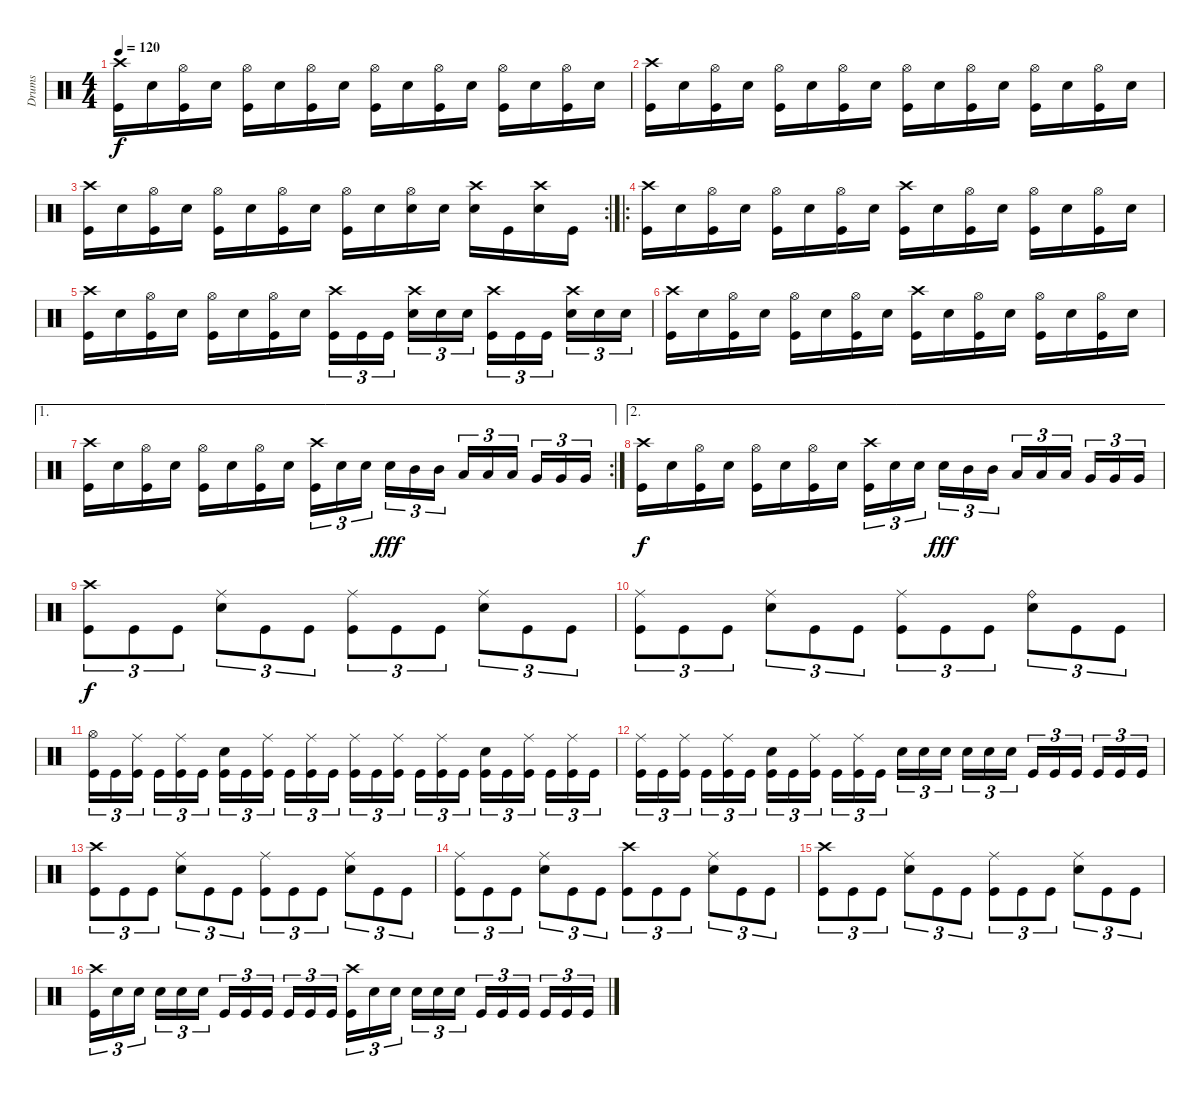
\track ("Drums" "Drums") {instrument percussion}
\staff {score}
\articulation defaults
\ts (4 4)
\tempo 120
\clef neutral
\ks c
("Crash high (hit)" "Kick (hit)").16{dy f} "Electric Snare (hit)".16 ("Hi-Hat (open)" "Kick (hit)").16 "Electric Snare (hit)".16 ("Hi-Hat (open)" "Kick (hit)").16 "Electric Snare (hit)".16 ("Hi-Hat (open)" "Kick (hit)").16 "Electric Snare (hit)".16 ("Hi-Hat (open)" "Kick (hit)").16 "Electric Snare (hit)".16 ("Hi-Hat (open)" "Kick (hit)").16 "Electric Snare (hit)".16 ("Hi-Hat (open)" "Kick (hit)").16 "Electric Snare (hit)".16 ("Hi-Hat (open)" "Kick (hit)").16 "Electric Snare (hit)".16 |
("Crash high (hit)" "Kick (hit)").16 "Electric Snare (hit)".16 ("Hi-Hat (open)" "Kick (hit)").16 "Electric Snare (hit)".16 ("Hi-Hat (open)" "Kick (hit)").16 "Electric Snare (hit)".16 ("Hi-Hat (open)" "Kick (hit)").16 "Electric Snare (hit)".16 ("Hi-Hat (open)" "Kick (hit)").16 "Electric Snare (hit)".16 ("Hi-Hat (open)" "Kick (hit)").16 "Electric Snare (hit)".16 ("Hi-Hat (open)" "Kick (hit)").16 "Electric Snare (hit)".16 ("Hi-Hat (open)" "Kick (hit)").16 "Electric Snare (hit)".16 |
\rc 2
("Crash high (hit)" "Kick (hit)").16 "Electric Snare (hit)".16 ("Hi-Hat (open)" "Kick (hit)").16 "Electric Snare (hit)".16 ("Hi-Hat (open)" "Kick (hit)").16 "Electric Snare (hit)".16 ("Hi-Hat (open)" "Kick (hit)").16 "Electric Snare (hit)".16 ("Hi-Hat (open)" "Kick (hit)").16 "Electric Snare (hit)".16 ("Hi-Hat (open)" "Electric Snare (hit)").16 "Electric Snare (hit)".16 ("Crash high (hit)" "Electric Snare (hit)").16 "Kick (hit)".16 ("Crash high (hit)" "Electric Snare (hit)").16 "Kick (hit)".16 |
\ro
("Crash high (hit)" "Kick (hit)").16 "Electric Snare (hit)".16 ("Hi-Hat (open)" "Kick (hit)").16 "Electric Snare (hit)".16 ("Hi-Hat (open)" "Kick (hit)").16 "Electric Snare (hit)".16 ("Hi-Hat (open)" "Kick (hit)").16 "Electric Snare (hit)".16 ("Crash high (hit)" "Kick (hit)").16 "Electric Snare (hit)".16 ("Hi-Hat (open)" "Kick (hit)").16 "Electric Snare (hit)".16 ("Hi-Hat (open)" "Kick (hit)").16 "Electric Snare (hit)".16 ("Hi-Hat (open)" "Kick (hit)").16 "Electric Snare (hit)".16 |
("Crash high (hit)" "Kick (hit)").16 "Electric Snare (hit)".16 ("Hi-Hat (open)" "Kick (hit)").16 "Electric Snare (hit)".16 ("Hi-Hat (open)" "Kick (hit)").16 "Electric Snare (hit)".16 ("Hi-Hat (open)" "Kick (hit)").16 "Electric Snare (hit)".16 ("Crash high (hit)" "Kick (hit)").16{tu (3 2)} "Kick (hit)".16{tu (3 2)} "Kick (hit)".16{tu (3 2)} ("Crash high (hit)" "Electric Snare (hit)").16{tu (3 2)} "Electric Snare (hit)".16{tu (3 2)} "Electric Snare (hit)".16{tu (3 2)} ("Crash high (hit)" "Kick (hit)").16{tu (3 2)} "Kick (hit)".16{tu (3 2)} "Kick (hit)".16{tu (3 2)} ("Crash high (hit)" "Electric Snare (hit)").16{tu (3 2)} "Electric Snare (hit)".16{tu (3 2)} "Electric Snare (hit)".16{tu (3 2)} |
("Crash high (hit)" "Kick (hit)").16 "Electric Snare (hit)".16 ("Hi-Hat (open)" "Kick (hit)").16 "Electric Snare (hit)".16 ("Hi-Hat (open)" "Kick (hit)").16 "Electric Snare (hit)".16 ("Hi-Hat (open)" "Kick (hit)").16 "Electric Snare (hit)".16 ("Crash high (hit)" "Kick (hit)").16 "Electric Snare (hit)".16 ("Hi-Hat (open)" "Kick (hit)").16 "Electric Snare (hit)".16 ("Hi-Hat (open)" "Kick (hit)").16 "Electric Snare (hit)".16 ("Hi-Hat (open)" "Kick (hit)").16 "Electric Snare (hit)".16 |
\ae 1
\rc 2
("Crash high (hit)" "Kick (hit)").16 "Electric Snare (hit)".16 ("Hi-Hat (open)" "Kick (hit)").16 "Electric Snare (hit)".16 ("Hi-Hat (open)" "Kick (hit)").16 "Electric Snare (hit)".16 ("Hi-Hat (open)" "Kick (hit)").16 "Electric Snare (hit)".16 ("Crash high (hit)" "Kick (hit)").16{tu (3 2)} "Electric Snare (hit)".16{tu (3 2)} "Electric Snare (hit)".16{tu (3 2)} "Electric Snare (hit)".16{tu (3 2) dy fff} "Mid Tom (hit)".16{tu (3 2)} "Mid Tom (hit)".16{tu (3 2)} "Low Tom (hit)".16{tu (3 2)} "Low Tom (hit)".16{tu (3 2)} "Low Tom (hit)".16{tu (3 2)} "Very Low Tom (hit)".16{tu (3 2)} "Very Low Tom (hit)".16{tu (3 2)} "Very Low Tom (hit)".16{tu (3 2)} |
\ae 2
("Crash high (hit)" "Kick (hit)").16{dy f} "Electric Snare (hit)".16 ("Hi-Hat (open)" "Kick (hit)").16 "Electric Snare (hit)".16 ("Hi-Hat (open)" "Kick (hit)").16 "Electric Snare (hit)".16 ("Hi-Hat (open)" "Kick (hit)").16 "Electric Snare (hit)".16 ("Crash high (hit)" "Kick (hit)").16{tu (3 2)} "Electric Snare (hit)".16{tu (3 2)} "Electric Snare (hit)".16{tu (3 2)} "Electric Snare (hit)".16{tu (3 2) dy fff} "Mid Tom (hit)".16{tu (3 2)} "Mid Tom (hit)".16{tu (3 2)} "Low Tom (hit)".16{tu (3 2)} "Low Tom (hit)".16{tu (3 2)} "Low Tom (hit)".16{tu (3 2)} "Very Low Tom (hit)".16{tu (3 2)} "Very Low Tom (hit)".16{tu (3 2)} "Very Low Tom (hit)".16{tu (3 2)} |
("Crash high (hit)" "Kick (hit)").8{tu (3 2) dy f} "Kick (hit)".8{tu (3 2)} "Kick (hit)".8{tu (3 2)} ("Ride (middle)" "Electric Snare (hit)").8{tu (3 2)} "Kick (hit)".8{tu (3 2)} "Kick (hit)".8{tu (3 2)} ("Ride (middle)" "Kick (hit)").8{tu (3 2)} "Kick (hit)".8{tu (3 2)} "Kick (hit)".8{tu (3 2)} ("Ride (middle)" "Electric Snare (hit)").8{tu (3 2)} "Kick (hit)".8{tu (3 2)} "Kick (hit)".8{tu (3 2)} |
("Ride (middle)" "Kick (hit)").8{tu (3 2)} "Kick (hit)".8{tu (3 2)} "Kick (hit)".8{tu (3 2)} ("Ride (middle)" "Electric Snare (hit)").8{tu (3 2)} "Kick (hit)".8{tu (3 2)} "Kick (hit)".8{tu (3 2)} ("Ride (middle)" "Kick (hit)").8{tu (3 2)} "Kick (hit)".8{tu (3 2)} "Kick (hit)".8{tu (3 2)} ("Ride (bell)" "Electric Snare (hit)").8{tu (3 2)} "Kick (hit)".8{tu (3 2)} "Kick (hit)".8{tu (3 2)} |
("Hi-Hat (open)" "Kick (hit)").16{tu (3 2)} "Kick (hit)".16{tu (3 2)} ("Ride (middle)" "Kick (hit)").16{tu (3 2)} "Kick (hit)".16{tu (3 2)} ("Ride (middle)" "Kick (hit)").16{tu (3 2)} "Kick (hit)".16{tu (3 2)} ("Electric Snare (hit)" "Kick (hit)").16{tu (3 2)} "Kick (hit)".16{tu (3 2)} ("Ride (middle)" "Kick (hit)").16{tu (3 2)} "Kick (hit)".16{tu (3 2)} ("Ride (middle)" "Kick (hit)").16{tu (3 2)} "Kick (hit)".16{tu (3 2)} ("Ride (middle)" "Kick (hit)").16{tu (3 2)} "Kick (hit)".16{tu (3 2)} ("Ride (middle)" "Kick (hit)").16{tu (3 2)} "Kick (hit)".16{tu (3 2)} ("Ride (middle)" "Kick (hit)").16{tu (3 2)} "Kick (hit)".16{tu (3 2)} ("Electric Snare (hit)" "Kick (hit)").16{tu (3 2)} "Kick (hit)".16{tu (3 2)} ("Ride (middle)" "Kick (hit)").16{tu (3 2)} "Kick (hit)".16{tu (3 2)} ("Ride (middle)" "Kick (hit)").16{tu (3 2)} "Kick (hit)".16{tu (3 2)} |
("Ride (middle)" "Kick (hit)").16{tu (3 2)} "Kick (hit)".16{tu (3 2)} ("Ride (middle)" "Kick (hit)").16{tu (3 2)} "Kick (hit)".16{tu (3 2)} ("Ride (middle)" "Kick (hit)").16{tu (3 2)} "Kick (hit)".16{tu (3 2)} ("Electric Snare (hit)" "Kick (hit)").16{tu (3 2)} "Kick (hit)".16{tu (3 2)} ("Ride (middle)" "Kick (hit)").16{tu (3 2)} "Kick (hit)".16{tu (3 2)} ("Ride (middle)" "Kick (hit)").16{tu (3 2)} "Kick (hit)".16{tu (3 2)} "Electric Snare (hit)".16{tu (3 2)} "Electric Snare (hit)".16{tu (3 2)} "Electric Snare (hit)".16{tu (3 2)} "Electric Snare (hit)".16{tu (3 2)} "Electric Snare (hit)".16{tu (3 2)} "Electric Snare (hit)".16{tu (3 2)} "Kick (hit)".16{tu (3 2)} "Kick (hit)".16{tu (3 2)} "Kick (hit)".16{tu (3 2)} "Kick (hit)".16{tu (3 2)} "Kick (hit)".16{tu (3 2)} "Kick (hit)".16{tu (3 2)} |
("Crash high (hit)" "Kick (hit)").8{tu (3 2)} "Kick (hit)".8{tu (3 2)} "Kick (hit)".8{tu (3 2)} ("Ride (middle)" "Electric Snare (hit)").8{tu (3 2)} "Kick (hit)".8{tu (3 2)} "Kick (hit)".8{tu (3 2)} ("Ride (middle)" "Kick (hit)").8{tu (3 2)} "Kick (hit)".8{tu (3 2)} "Kick (hit)".8{tu (3 2)} ("Ride (middle)" "Electric Snare (hit)").8{tu (3 2)} "Kick (hit)".8{tu (3 2)} "Kick (hit)".8{tu (3 2)} |
("Ride (middle)" "Kick (hit)").8{tu (3 2)} "Kick (hit)".8{tu (3 2)} "Kick (hit)".8{tu (3 2)} ("Ride (middle)" "Electric Snare (hit)").8{tu (3 2)} "Kick (hit)".8{tu (3 2)} "Kick (hit)".8{tu (3 2)} ("Crash high (hit)" "Kick (hit)").8{tu (3 2)} "Kick (hit)".8{tu (3 2)} "Kick (hit)".8{tu (3 2)} ("Ride (middle)" "Electric Snare (hit)").8{tu (3 2)} "Kick (hit)".8{tu (3 2)} "Kick (hit)".8{tu (3 2)} |
("Crash high (hit)" "Kick (hit)").8{tu (3 2)} "Kick (hit)".8{tu (3 2)} "Kick (hit)".8{tu (3 2)} ("Ride (middle)" "Electric Snare (hit)").8{tu (3 2)} "Kick (hit)".8{tu (3 2)} "Kick (hit)".8{tu (3 2)} ("Ride (middle)" "Kick (hit)").8{tu (3 2)} "Kick (hit)".8{tu (3 2)} "Kick (hit)".8{tu (3 2)} ("Ride (middle)" "Electric Snare (hit)").8{tu (3 2)} "Kick (hit)".8{tu (3 2)} "Kick (hit)".8{tu (3 2)} |
("Crash high (hit)" "Kick (hit)").16{tu (3 2)} "Electric Snare (hit)".16{tu (3 2)} "Electric Snare (hit)".16{tu (3 2)} "Electric Snare (hit)".16{tu (3 2)} "Electric Snare (hit)".16{tu (3 2)} "Electric Snare (hit)".16{tu (3 2)} "Kick (hit)".16{tu (3 2)} "Kick (hit)".16{tu (3 2)} "Kick (hit)".16{tu (3 2)} "Kick (hit)".16{tu (3 2)} "Kick (hit)".16{tu (3 2)} "Kick (hit)".16{tu (3 2)} ("Crash high (hit)" "Kick (hit)").16{tu (3 2)} "Electric Snare (hit)".16{tu (3 2)} "Electric Snare (hit)".16{tu (3 2)} "Electric Snare (hit)".16{tu (3 2)} "Electric Snare (hit)".16{tu (3 2)} "Electric Snare (hit)".16{tu (3 2)} "Kick (hit)".16{tu (3 2)} "Kick (hit)".16{tu (3 2)} "Kick (hit)".16{tu (3 2)} "Kick (hit)".16{tu (3 2)} "Kick (hit)".16{tu (3 2)} "Kick (hit)".16{tu (3 2)}
